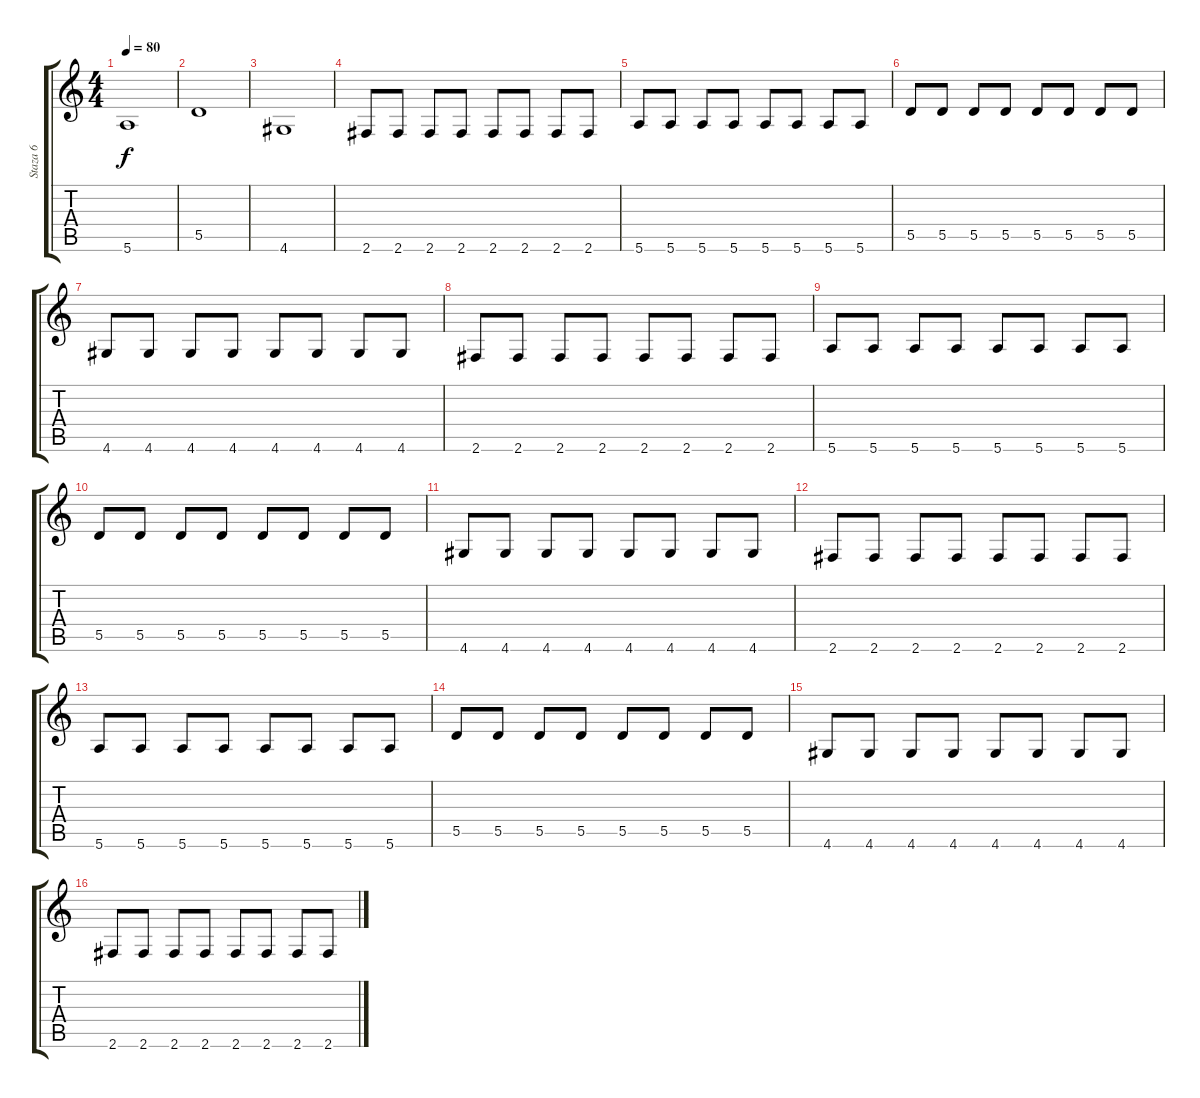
\track ("Staza 6" "Staza 6") {instrument electricbassfinger}
\staff {score tabs}
\tuning (E4 B3 G3 D3 A2 E2) {hide}
\ts (4 4)
\tempo 80
\clef g2
\ks c
5.6.1{dy f} |
5.5.1 |
4.6.1 |
2.6.8 2.6.8 2.6.8 2.6.8 2.6.8 2.6.8 2.6.8 2.6.8 |
5.6.8 5.6.8 5.6.8 5.6.8 5.6.8 5.6.8 5.6.8 5.6.8 |
5.5.8 5.5.8 5.5.8 5.5.8 5.5.8 5.5.8 5.5.8 5.5.8 |
4.6.8 4.6.8 4.6.8 4.6.8 4.6.8 4.6.8 4.6.8 4.6.8 |
2.6.8 2.6.8 2.6.8 2.6.8 2.6.8 2.6.8 2.6.8 2.6.8 |
5.6.8 5.6.8 5.6.8 5.6.8 5.6.8 5.6.8 5.6.8 5.6.8 |
5.5.8 5.5.8 5.5.8 5.5.8 5.5.8 5.5.8 5.5.8 5.5.8 |
4.6.8 4.6.8 4.6.8 4.6.8 4.6.8 4.6.8 4.6.8 4.6.8 |
2.6.8 2.6.8 2.6.8 2.6.8 2.6.8 2.6.8 2.6.8 2.6.8 |
5.6.8 5.6.8 5.6.8 5.6.8 5.6.8 5.6.8 5.6.8 5.6.8 |
5.5.8 5.5.8 5.5.8 5.5.8 5.5.8 5.5.8 5.5.8 5.5.8 |
4.6.8 4.6.8 4.6.8 4.6.8 4.6.8 4.6.8 4.6.8 4.6.8 |
2.6.8 2.6.8 2.6.8 2.6.8 2.6.8 2.6.8 2.6.8 2.6.8
